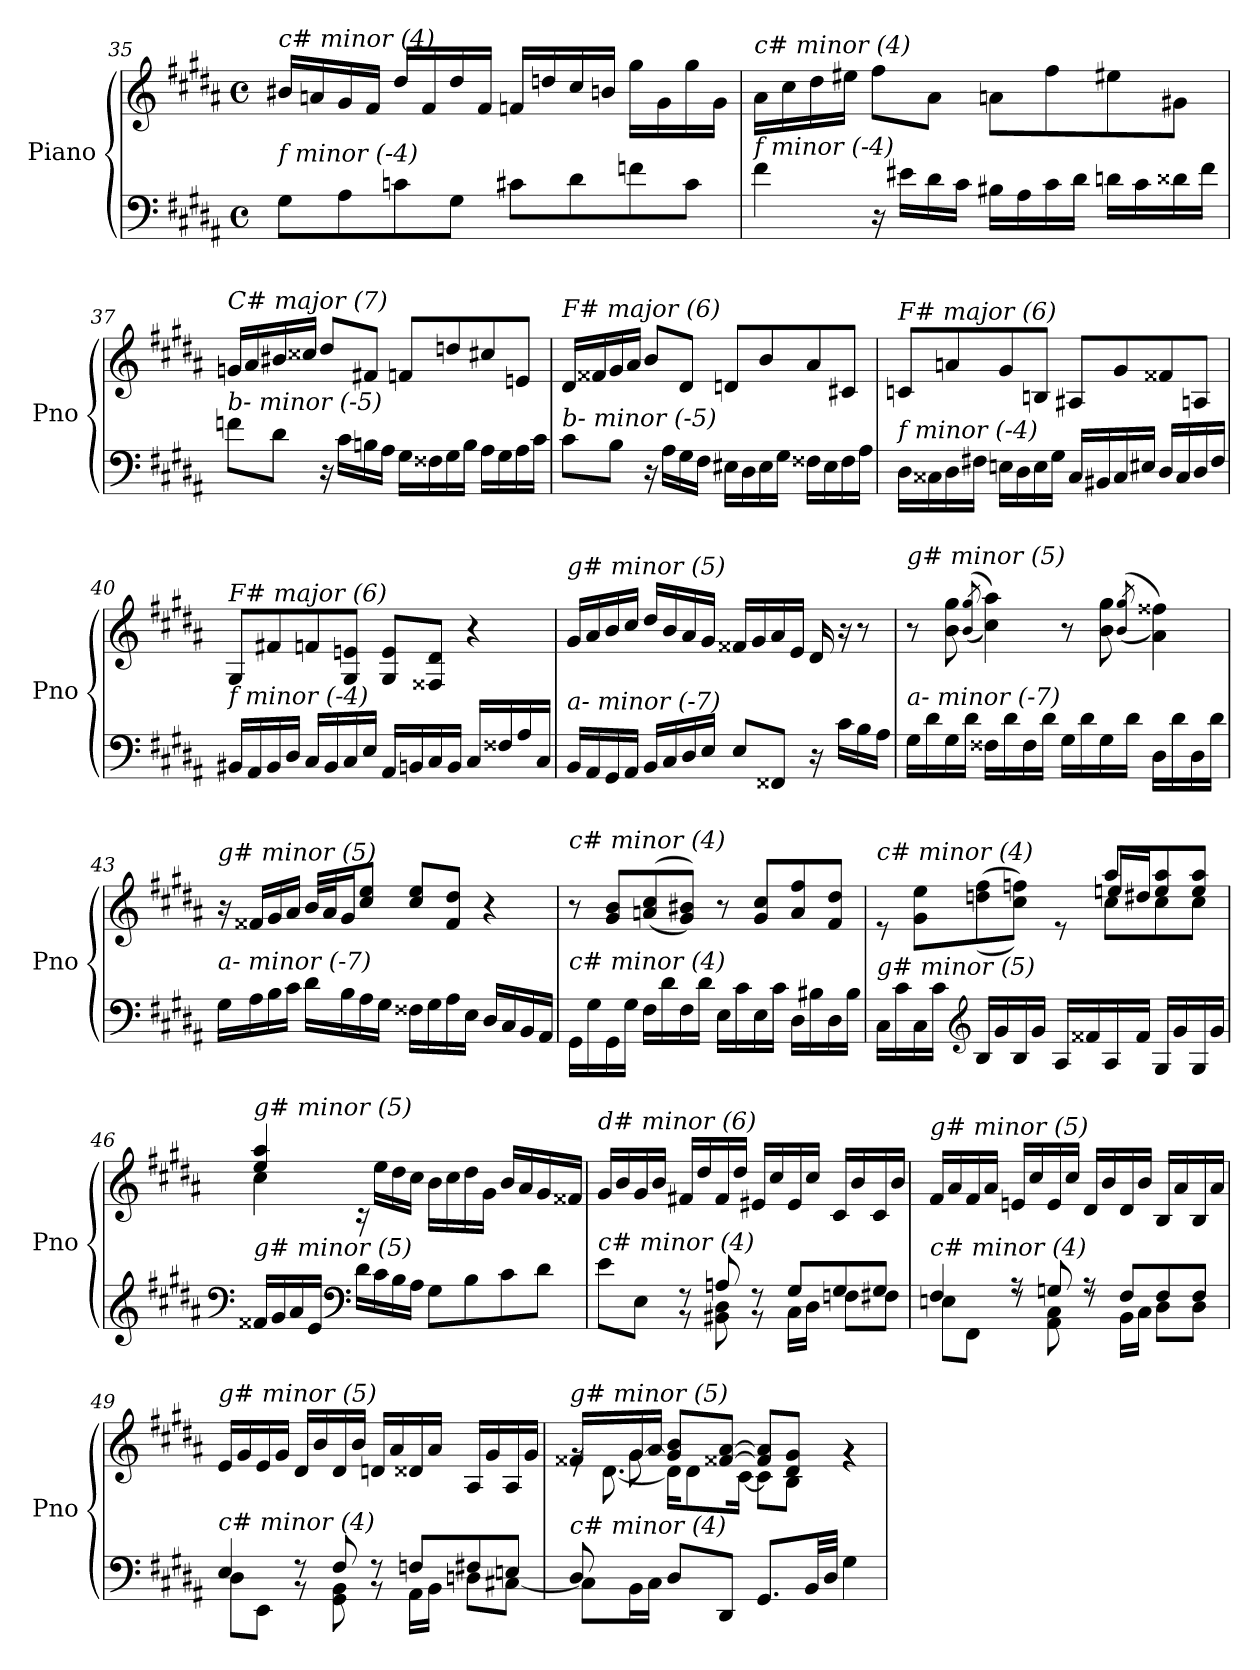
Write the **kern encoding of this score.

**kern	**kern
*part1	*part1
*staff2	*staff1
*I"Piano	*
*I'Pno	*
*clefF4	*clefG2
*k[f#c#g#d#a#]	*k[f#c#g#d#a#]
*M4/4	*M4/4
*met(c)	*met(c)
=35	=35
!	!LO:TX:i:t=c# minor (4)
!LO:TX:i:t=f minor (-4)	!
8G#\L	16b#X/LL
.	16an/
8A#\	16g#/
.	16f#/JJ
8cni\	16dd#/LL
.	16f#/
8G#\J	16dd#/
.	16f#/JJ
8c#\L	16fni/LL
.	16ddn/
8d#\	16cc#/
.	16bn/JJ
8fni\	16gg#\LL
.	16g#\
8c#\J	16gg#\
.	16g#\JJ
=36	=36
!	!LO:TX:i:t=c# minor (4)
!LO:TX:i:t=f minor (-4)	!
4f#\	16a#\LL
.	16cc#\
.	16dd#\
.	16ee#X\JJ
16r	8ff#\L
16e#Xj\LL	.
16d#\	8a#\J
16c#\JJ	.
16B#Xj\LL	8ani\L
16A#\	.
16c#i\	8ff#\
16d#\JJ	.
16dni\LL	8ee#X\
16c#i\	.
16d##i\	8g#X\J
16f#i\JJ	.
!!LO:LB:g=z
=37	=37
!	!LO:TX:i:t=C# major (7)
!LO:TX:i:t=b- minor (-5)	!
8fni\L	16gni/LL
.	16a#/
8d#\J	16b#X/
.	16cc##Xj/JJ
16r	8dd#/L
16c#\LL	.
16Bn\	8f#X/J
16A#\JJ	.
16G#\LL	8fni/L
16F##X\	.
16G#\	8ddn/
16B\JJ	.
16A#\LL	8cc#X/
16G#\	.
16A#\	8en/J
16c#\JJ	.
=38	=38
!	!LO:TX:i:t=F# major (6)
!LO:TX:i:t=b- minor (-5)	!
8c#\L	16d#/LL
.	16f##X/
8B\J	16g#/
.	16a#/JJ
16r	8b/L
16A#\LL	.
16G#\	8d#/J
16F#\JJ	.
16E#X\LL	8dni/L
16D#\	.
16E#\	8b/
16G#\JJ	.
16F##X\LL	8a#/
16E#\	.
16F##\	8c#X/J
16A#\JJ	.
=39	=39
!	!LO:TX:i:t=F# major (6)
!LO:TX:i:t=f minor (-4)	!
16D#\LL	8cni/L
16C##X\	.
16D#\	8an/
16F#X\JJ	.
16En\LL	8g#/
16D#\	.
16E\	8Bn/J
16G#\JJ	.
16C##/LL	8A#X/L
16BB#X/	.
16C##/	8g#/
16E#X/JJ	.
16D#/LL	8f##X/
16C##/	.
16D#/	8An/J
16F#/JJ	.
!!LO:LB:g=z
=40	=40
!	!LO:TX:i:t=F# major (6)
!LO:TX:i:t=f minor (-4)	!
16BB#X/LL	8G#/L
16AA#/	.
16BB#/	8f#X/
16D#/JJ	.
16C#/LL	8fni/
16BB#/	.
16C#/	8G#/ 8en/J
16E/JJ	.
16AA#/LL	8G#/ 8e/L
16BBn/	.
16C#/	8F##X/ 8d#/J
16BB/JJ	.
16C#/LL	4r
16F##X/	.
16A#/	.
16C#/JJ	.
=41	=41
!	!LO:TX:i:t=g# minor (5)
!LO:TX:i:t=a- minor (-7)	!
16BB/LL	16g#/LL
16AA#/	16a#/
16GG#/	16b/
16AA#/JJ	16cc#/JJ
16BB/LL	16dd#/LL
16C#/	16b/
16D#/	16a#/
16E/JJ	16g#/JJ
8E/L	16f##X/LL
.	16g#/
8FF##X/J	16a#/
.	16e/JJ
16r	16d#/
16c#\LL	16r
16B\	8r
16A#\JJ	.
=42	=42
!	!LO:TX:i:t=g# minor (5)
!LO:TX:i:t=a- minor (-7)	!
16G#\LL	8r
16d#\	.
16G#\	8b\ 8gg#\
16d#\JJ	.
.	((>8qb/ 8qgg#/
16F##X\LL	4cc#\ 4aa#\))
16d#\	.
16F##\	.
16d#\JJ	.
16G#\LL	8r
16d#\	.
16G#\	8b\ 8gg#\
16d#\JJ	.
.	((>8qb/ 8qgg#/
16D#\LL	4a#\ 4ff##X\))
16d#\	.
16D#\	.
16d#\JJ	.
!!LO:LB:g=z
=43	=43
!	!LO:TX:i:t=g# minor (5)
!LO:TX:i:t=a- minor (-7)	!
16G#\LL	16r
16A#\	16f##X/LL
16B\	16g#/
16c#\JJ	16a#/JJ
16d#\LL	32b/LLL
.	32a#/J
16B\	16g#/J
16A#\	8cc#/ 8ee/J
16G#\JJ	.
16F##X\LL	8cc#/ 8ee/L
16G#\	.
16A#\	8f##/ 8dd#/J
16E\JJ	.
16D#/LL	4r
16C#/	.
16BB/	.
16AA#/JJ	.
=44	=44
!	!LO:TX:i:t=c# minor (4)
!LO:TX:i:t=c# minor (4)	!
16GG#\LL	8r
16G#\	.
16GG#\	8g#/ 8b/L
16G#\JJ	.
16F#\LL	((>8an/ 8cc#/
16d#\	.
16F#\	8g#/ 8b#X/J))
16d#\JJ	.
16E\LL	8r
16c#\	.
16E\	8g#/ 8cc#/L
16c#\JJ	.
16D#\LL	8a/ 8ff#/
16B#X\	.
16D#\	8f#/ 8dd#/J
16B#\JJ	.
=45	=45
*^	*^
*	*^	*	*^
!	!	!	!LO:TX:i:t=c# minor (4)	!	!
!LO:TX:i:t=g# minor (5)	!	!	!	!	!
2ryy	2ryy	16C#\LL	8re	2ryy	2ryy
.	.	16c#\	.	.	.
.	.	16C#\	8g#\ 8ee\L	.	.
.	.	16c#\JJ	.	.	.
*clefG2	*	*	*	*	*
.	.	16B/LL	((>8ddn\ 8ff#\	.	.
.	.	16g#/	.	.	.
.	.	16B/	8cc#\ 8ffni\J))	.	.
.	.	16g#/JJ	.	.	.
8ryy	8ryy	16A#/LL	8re	8ryy	8ryy
.	.	16f##X/	.	.	.
4.ryy	8ryy	16A#/	8aa#/L	8cc#\L	16een/LL
.	.	16f##/JJ	.	.	16dd#X/JJ
.	4ryy	16G#/LL	8ee/ 8aa#/	8cc#\	4ryy
.	.	16g#/	.	.	.
.	.	16G#/	8ee/ 8aa#/J	8cc#\J	.
.	.	16g#/JJ	.	.	.
*	*	*	*	*v	*v
!!LO:LB:g=z
=46	=46	=46	=46	=46
!	!	!	!LO:TX:i:t=g# minor (5)	!
!LO:TX:i:t=g# minor (5)	!	!	!	!
*	*v	*v	*	*
4ryy	16f##X/LL	4ee/ 4aa#/	4cc#\
.	16g#/	.	.
.	16a#/	.	.
.	16e/JJ	.	.
*clefF4	*	*	*
2.ryy	16d#\LL	16rc	2.ryy
.	16c#\	16ee\LL	.
.	16B\	16dd#\	.
.	16A#\JJ	16cc#\JJ	.
.	8G#\L	16b\LL	.
.	.	16cc#\	.
.	8B\	16dd#\	.
.	.	16g#\JJ	.
.	8c#\	16b/LL	.
.	.	16a#/	.
.	8d#\J	16g#/	.
.	.	16f##X/JJ	.
=47	=47	=47	=47
!	!	!LO:TX:i:t=d# minor (6)	!
!LO:TX:i:t=c# minor (4)	!	!	!
8e\L	4ryy	16g#/LL	4ryy
.	.	16b/	.
8E\J	.	16g#/	.
.	.	16b/JJ	.
8rBB	8rF	16f#X/LL	2.ryy
.	.	16dd#/	.
8An/	8BB#X\ 8D#\	16f#/	.
.	.	16dd#/JJ	.
8rBB	8rF	16e#X/LL	.
.	.	16cc#/	.
8G#/L	16C#\LL	16e#/	.
.	16D#\JJ	16cc#/JJ	.
8G#/	8Fni\L	16c#/LL	.
.	.	16b/	.
8G#/J	8F#i\J	16c#/	.
.	.	16b/JJ	.
*	*	*v	*v
=48	=48	=48
!	!	!LO:TX:i:t=g# minor (5)
!LO:TX:i:t=c# minor (4)	!	!
4F#/	8En\L	16f#/LL
.	.	16a#/
.	8FF#\J	16f#/
.	.	16a#/JJ
8r	8rF	16en/LL
.	.	16cc#/
8Gn/	8AA#\ 8C#\	16e/
.	.	16cc#/JJ
8r	8rF	16d#/LL
.	.	16b/
8F#/L	16BB\LL	16d#/
.	16C#\JJ	16b/JJ
8F#/	8D#\L	16B/LL
.	.	16a#/
8F#/J	8D#\J	16B/
.	.	16a#/JJ
!!LO:LB:g=z
=49	=49	=49
!	!	!LO:TX:i:t=g# minor (5)
!LO:TX:i:t=c# minor (4)	!	!
4E/	8D#\L	16e/LL
.	.	16g#/
.	8EE\J	16e/
.	.	16g#/JJ
8rBB	8rF	16d#/LL
.	.	16b/
8F#/	8GG#\ 8BB\	16d#/
.	.	16b/JJ
8rBB	8rF	16dni/LL
.	.	16a#/
8Fni/L	16AA#\LL	16d##i/
.	16BB\JJ	16a#/JJ
8F#i/	8Dni\L	16A#/LL
.	.	16g#/
8En/J	[8C#X\J	16A#/
.	.	16g#/JJ
=50	=50	=50
*	*^	*^
*	*	*	*	*^
*	*	*	*	*	*^
!	!	!	!LO:TX:i:t=g# minor (5)	!	!	!
!LO:TX:i:t=c# minor (4)	!	!	!	!	!	!
8ryy	8D#/	8C#\L]	16f##X/LL	16rg	8ryy	4ryy
.	.	.	16d#/yy	[8.d#\	.	.
8ryy	8ryy	16BB\L	16g#/	.	[8g#\	.
.	.	16C#\JJ	16a#/JJ	.	.	.
2.ryy	8D#/L	2.ryy	8g#/] 8b/L	16d#\KL]	2.ryy	2.ryy
.	.	.	.	8d#\	.	.
.	8DD#/J	.	[8f##X/ [8a#/J	.	.	.
.	.	.	.	[16c#\Jk	.	.
.	8.GG#/L	.	8f##/] 8a#/]L	8c#\L]	.	.
.	.	.	8d#/ 8g#/J	8B\J	.	.
.	32BB/LL	.	.	.	.	.
.	32D#/JJJ	.	.	.	.	.
.	4G#\	.	4rg	4rg	.	.
*v	*v	*v	*	*	*	*
*	*v	*v	*v	*v
=	=
*-	*-
